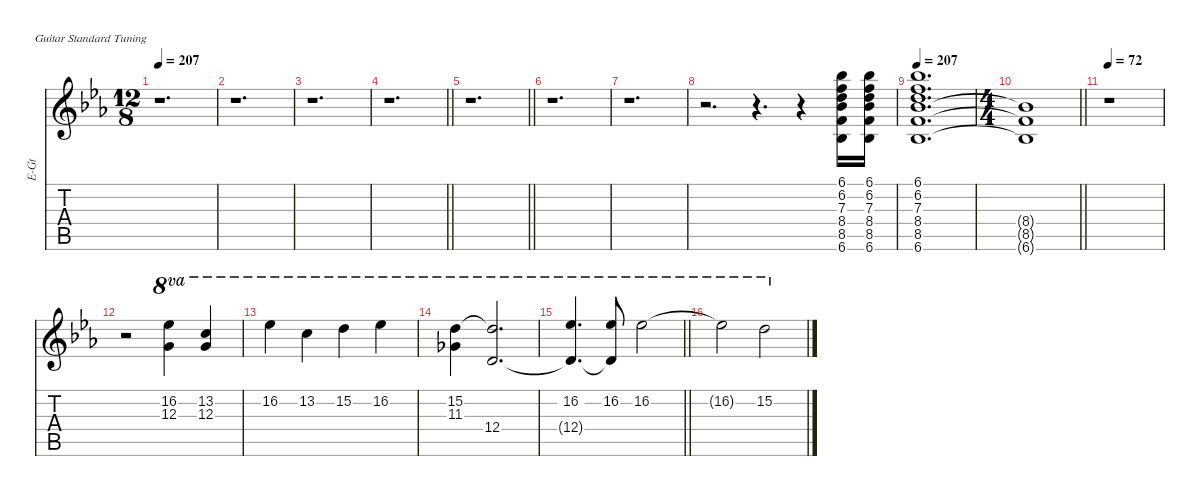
\defaultSystemsLayout 8
\hideDynamics
\bracketExtendMode nobrackets
\otherSystemsTrackNameOrientation horizontal
\track ("Gtr 3" "E-Gt") {defaultSystemsLayout 8 instrument distortionguitar}
\staff {score tabs}
\tuning (E4 B3 G3 D3 A2 E2)
\ts (12 8)
\tempo 207
\clef g2
\ks eb
r.1{d dy f beam Down} |
r.1{d beam Down} |
r.1{d beam Down} |
\barLineRight lightlight
r.1{d beam Down} |
\barLineRight lightlight
r.1{d beam Down} |
r.1{d beam Down} |
r.1{d beam Down} |
r.2{d beam Down} r.4{d beam Down} r.4{beam Down} (6.1{acc b} 6.2{acc forcenatural} 7.3{acc forcenatural} 8.4{acc b} 8.5{acc forcenatural} 6.6{acc b}).16{beam Down} (6.1{acc b} 6.2{acc forcenatural} 7.3{acc forcenatural} 8.4{acc b} 8.5{acc forcenatural} 6.6{acc b}).16{beam Down} |
\tempo 207
(6.1{acc b} 6.2{acc forcenatural} 7.3{acc forcenatural} 8.4{acc b} 8.5{acc forcenatural} 6.6{acc b}).1{d beam Down} |
\ts (4 4)
\barLineRight lightlight
(8.4{t acc b} 8.5{t acc forcenatural} 6.6{t acc b}).1{beam Up} |
\tempo 72
r.1{beam Down} |
r.2{beam Down} (16.2{acc b} 12.3{acc forcenatural}).4{ot 8va beam Down} (13.2{acc forcenatural} 12.3{acc forcenatural}).4{ot 8va beam Up} |
16.2{acc b}.4{ot 8va beam Down} 13.2{acc forcenatural}.4{ot 8va beam Down} 15.2{acc forcenatural}.4{ot 8va beam Down} 16.2{acc b}.4{ot 8va beam Down} |
(15.2{acc forcenatural} 11.3{acc b}).4{ot 8va beam Down} (15.2{t acc forcenatural} 12.4{acc forcenatural}).2{d ot 8va beam Up} |
\barLineRight lightlight
(16.2{acc b} 12.4{t acc forcenatural}).4{d ot 8va beam Up} (16.2{acc b} 12.4{t acc forcenatural}).8{ot 8va beam Up} 16.2{acc b}.2{ot 8va beam Down} |
16.2{t acc b}.2{ot 8va beam Down} 15.2{acc forcenatural}.2{ot 8va beam Down}
